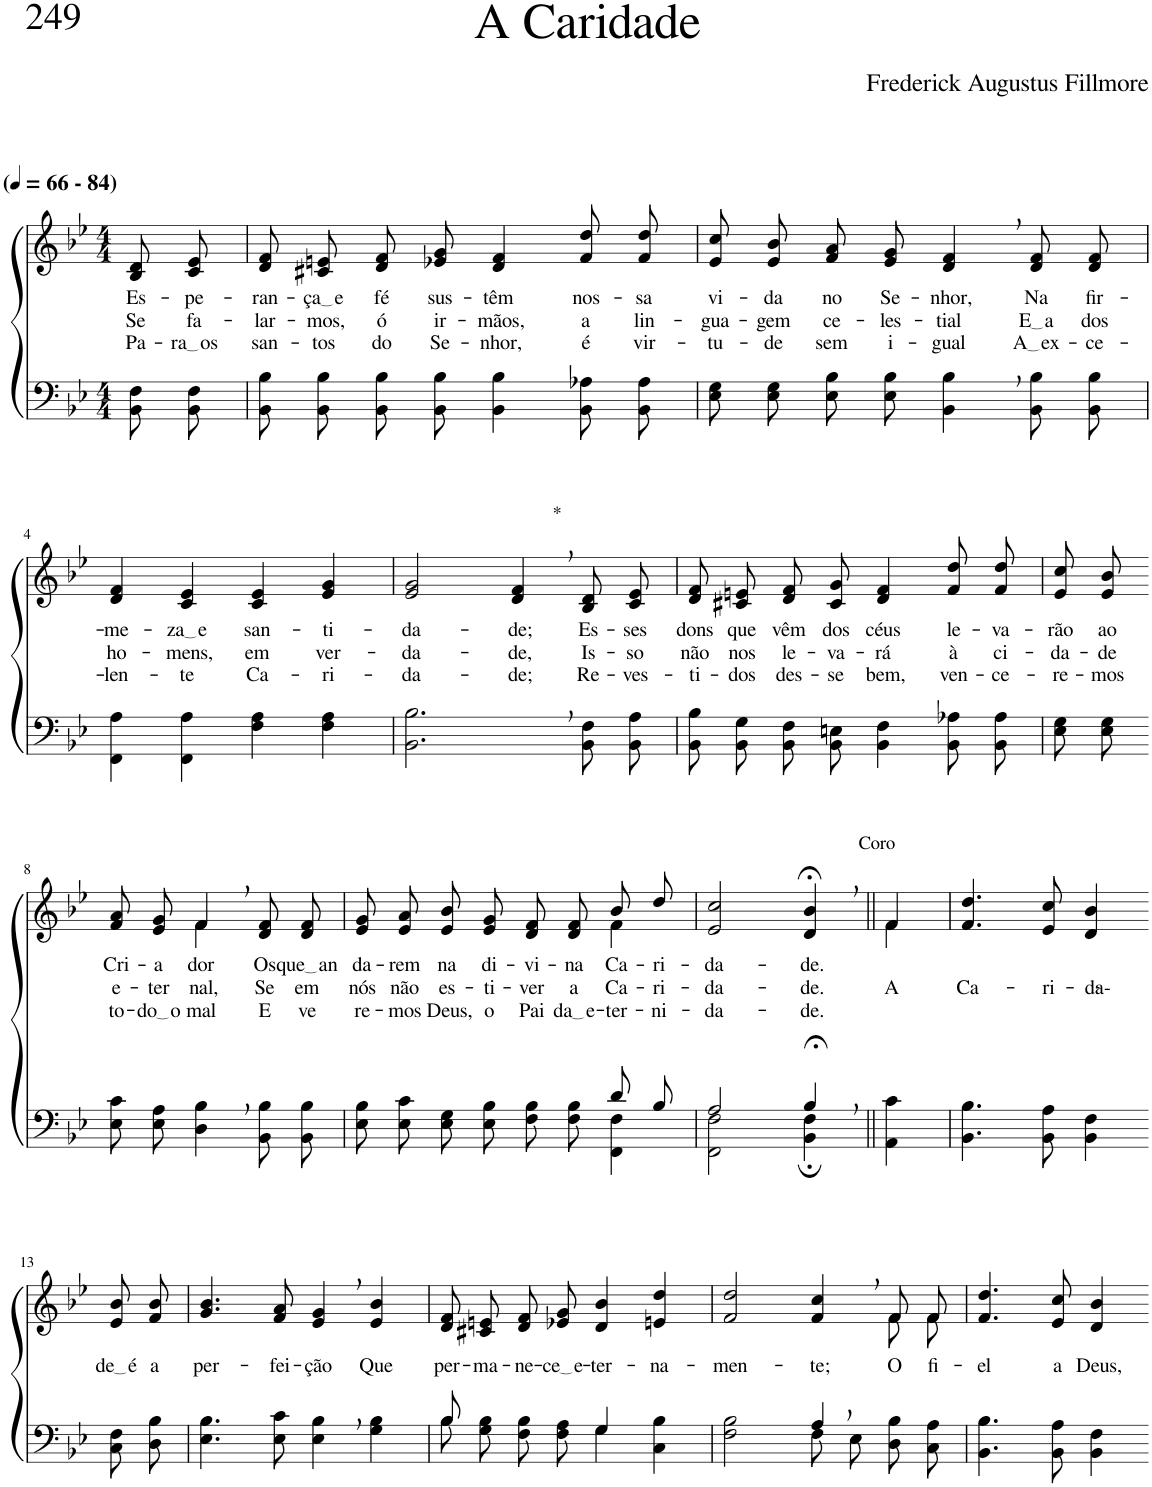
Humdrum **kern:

**kern	**kern	**text	**text	**text
*part2	*part1	*part1	*part1	*part1
*staff2	*staff1	*staff1	*staff1	*staff1
*I"Parte III e IV	*I"Parte I e II	*	*	*
*clefF4	*clefG2	*	*	*
*k[b-e-]	*k[b-e-]	*	*	*
*M4/4	*M4/4	*	*	*
*MM66	*MM66	*	*	*
=1	=1	=1	=1	=1
!	!LO:TX:a:B:t=(	!	!	!
!	!LO:TX:a:B:t=- 84)	!	!	!
!	!	!LO:LY:b	!LO:LY:b	!LO:LY:b
8BB-\ 8F\L	8B-/ 8d/L	Es-	Se	Pa-
!	!	!LO:LY:b	!LO:LY:b	!LO:LY:b
8BB-\ 8F\J	8c/ 8e-/J	-pe-	fa-	ra os
=2	=2	=2	=2	=2
!	!	!LO:LY:b	!LO:LY:b	!LO:LY:b
8BB-\ 8B-\L	8d/ 8f/L	-ran-	-lar-	san-
!	!	!LO:LY:b	!LO:LY:b	!LO:LY:b
8BB-\ 8B-\J	8c#X/ 8en/J	ça e	-mos,	-tos
!	!	!LO:LY:b	!LO:LY:b	!LO:LY:b
8BB-\ 8B-\L	8d/ 8f/L	fé	ó	do
!	!	!LO:LY:b	!LO:LY:b	!LO:LY:b
8BB-\ 8B-\J	8e-X/ 8g/J	sus-	ir-	Se-
!	!	!LO:LY:b	!LO:LY:b	!LO:LY:b
4BB-\ 4B-\	4d/ 4f/	-têm	-mãos,	-nhor,
!	!	!LO:LY:b	!LO:LY:b	!LO:LY:b
8BB-\ 8A-X\L	8f/ 8dd/L	nos-	a	é
!	!	!LO:LY:b	!LO:LY:b	!LO:LY:b
8BB-\ 8A-\J	8f/ 8dd/J	-sa	lin-	vir-
=3	=3	=3	=3	=3
!	!	!LO:LY:b	!LO:LY:b	!LO:LY:b
8E-\ 8G\L	8e-/ 8cc/L	vi-	-gua-	-tu-
!	!	!LO:LY:b	!LO:LY:b	!LO:LY:b
8E-\ 8G\J	8e-/ 8b-/J	-da	-gem	-de
!	!	!LO:LY:b	!LO:LY:b	!LO:LY:b
8E-\ 8B-\L	8f/ 8a/L	no	ce-	sem
!	!	!LO:LY:b	!LO:LY:b	!LO:LY:b
8E-\ 8B-\J	8e-/ 8g/J	Se-	-les-	i-
!	!	!LO:LY:b	!LO:LY:b	!LO:LY:b
4BB-\, 4B-\,	4d/, 4f/,	-nhor,	-tial	-gual
!	!	!LO:LY:b	!LO:LY:b	!LO:LY:b
8BB-\ 8B-\L	8d/ 8f/L	Na	E a	A ex
!	!	!LO:LY:b	!LO:LY:b	!LO:LY:b
8BB-\ 8B-\J	8d/ 8f/J	fir-	dos	-ce-
!!LO:LB:g=z
=4	=4	=4	=4	=4
!	!	!LO:LY:b	!LO:LY:b	!LO:LY:b
4FF\ 4A\	4d/ 4f/	-me-	ho-	-len-
!	!	!LO:LY:b	!LO:LY:b	!LO:LY:b
4FF\ 4A\	4c/ 4e-/	za e	-mens,	-te
!	!	!LO:LY:b	!LO:LY:b	!LO:LY:b
4F\ 4A\	4c/ 4e-/	san-	em	Ca-
!	!	!LO:LY:b	!LO:LY:b	!LO:LY:b
4F\ 4A\	4e-/ 4g/	-ti-	ver-	-ri-
=5	=5	=5	=5	=5
!	!	!LO:LY:b	!LO:LY:b	!LO:LY:b
2.BB-\, 2.B-\,	2e-/ 2g/	-da-	-da-	-da-
!	!LO:TX:a:t=*	!	!	!
!	!	!LO:LY:b	!LO:LY:b	!LO:LY:b
.	4d/, 4f/,	-de;	-de,	-de;
!	!	!LO:LY:b	!LO:LY:b	!LO:LY:b
8BB-\ 8F\L	8B-/ 8d/L	Es-	Is-	Re-
!	!	!LO:LY:b	!LO:LY:b	!LO:LY:b
8BB-\ 8A\J	8c/ 8e-/J	-ses	-so	-ves-
=6	=6	=6	=6	=6
!	!	!LO:LY:b	!LO:LY:b	!LO:LY:b
8BB-\ 8B-\L	8d/ 8f/L	dons	não	-ti-
!	!	!LO:LY:b	!LO:LY:b	!LO:LY:b
8BB-\ 8G\J	8c#X/ 8en/J	que	nos	-dos
!	!	!LO:LY:b	!LO:LY:b	!LO:LY:b
8BB-/ 8F/L	8d/ 8f/L	vêm	le-	des-
!	!	!LO:LY:b	!LO:LY:b	!LO:LY:b
8BB-/ 8En/J	8c#/ 8g/J	dos	-va-	-se
!	!	!LO:LY:b	!LO:LY:b	!LO:LY:b
4BB-\ 4F\	4d/ 4f/	céus	-rá	bem,
!	!	!LO:LY:b	!LO:LY:b	!LO:LY:b
8BB-\ 8A-X\L	8f/ 8dd/L	le-	à	ven-
!	!	!LO:LY:b	!LO:LY:b	!LO:LY:b
8BB-\ 8A-\J	8f/ 8dd/J	-va-	ci-	-ce-
=7	=7	=7	=7	=7
!	!	!LO:LY:b	!LO:LY:b	!LO:LY:b
8E-\ 8G\L	8e-/ 8cc/L	-rão	-da-	-re-
!	!	!LO:LY:b	!LO:LY:b	!LO:LY:b
8E-\ 8G\J	8e-/ 8b-/J	ao	-de	-mos
!!LO:LB:g=z
=8-	=8-	=8-	=8-	=8-
*	*^	*	*	*
!	!	!	!LO:LY:b	!LO:LY:b	!LO:LY:b
8E-\ 8c\L	4ryy	8f/ 8a/L	Cri-	e-	to-
!	!	!	!LO:LY:b	!LO:LY:b	!LO:LY:b
8E-\ 8A\J	.	8e-/ 8g/J	-a-	-ter-	do o
!	!	!	!LO:LY:b	!LO:LY:b	!LO:LY:b
4D\, 4B-\,	4f,\	4f/	-dor	-nal,	mal
!	!	!	!LO:LY:b	!LO:LY:b	!LO:LY:b
8BB-\ 8B-\L	4ryy	8d/ 8f/L	Os	Se	E
!	!	!	!LO:LY:b	!LO:LY:b	!LO:LY:b
8BB-\ 8B-\J	.	8d/ 8f/J	que an	em	ve-
=9	=9	=9	=9	=9	=9
*^	*	*	*	*	*
!	!	!	!	!LO:LY:b	!LO:LY:b	!LO:LY:b
2ryy	8E-\ 8B-\L	8e-/ 8g/L	2.ryy	da-	nós	re-
!	!	!	!	!LO:LY:b	!LO:LY:b	!LO:LY:b
.	8E-\ 8c\J	8e-/ 8a/J	.	-rem	não	-mos
!	!	!	!	!LO:LY:b	!LO:LY:b	!LO:LY:b
.	8E-\ 8G\L	8e-/ 8b-/L	.	na	es-	Deus,
!	!	!	!	!LO:LY:b	!LO:LY:b	!LO:LY:b
.	8E-\ 8B-\J	8e-/ 8g/J	.	di-	-ti-	o
!	!	!	!	!LO:LY:b	!LO:LY:b	!LO:LY:b
4ryy	8F\ 8B-\L	8d/ 8f/L	.	-vi-	-ver	Pai
!	!	!	!	!LO:LY:b	!LO:LY:b	!LO:LY:b
.	8F\ 8B-\J	8d/ 8f/J	.	-na	a	da e
!	!	!	!	!	!	!LO:LY:b
!	!	!	!	!LO:LY:b	!LO:LY:b	!
8d/L	4FF\ 4F\	8b-/L	4f\	-Ca-	Ca-	-ter-
!	!	!	!	!LO:LY:b	!LO:LY:b	!LO:LY:b
8B-/J	.	8dd/J	.	-ri-	-ri-	-ni-
*	*	*v	*v	*	*	*
=10	=10	=10	=10	=10	=10
!	!	!	!LO:LY:b	!LO:LY:b	!LO:LY:b
2A/	2FF\ 2F\	2e-/ 2cc/	-da-	-da-	-da-
!	!	!	!LO:LY:b	!LO:LY:b	!LO:LY:b
4B-;<,/	4BB-\; 4F\;	4d/;<, 4b-/;<,	-de.	-de.	-de.
=11||	=11||	=11||	=11||	=11||	=11||
!	!	!LO:TX:a:t=Coro	!	!	!
!	!	!	!	!LO:LY:b	!
*v	*v	*^	*	*	*
4AA\ 4c\	4f\	4f/	.	A	.
=12	=12	=12	=12	=12	=12
!	!	!	!	!LO:LY:b	!
*	*v	*v	*	*	*
4.BB-\ 4.B-\	4.f/ 4.dd/	.	Ca-	.
!	!	!	!LO:LY:b	!
8BB-\ 8A\	8e-/ 8cc/	.	-ri-	.
!	!	!	!LO:LY:b	!
4BB-\ 4F\	4d/ 4b-/	.	-da--	.
!!LO:LB:g=z
=13-	=13-	=13-	=13-	=13-
!	!	!LO:LY:b	!	!
8C\ 8F\L	8e-/ 8b-/L	de é	.	.
!	!	!LO:LY:b	!	!
8D\ 8B-\J	8f/ 8b-/J	a	.	.
=14	=14	=14	=14	=14
!	!	!LO:LY:b	!	!
4.E-\ 4.B-\	4.g/ 4.b-/	per-	.	.
!	!	!LO:LY:b	!	!
8E-\ 8c\	8f/ 8a/	-fei-	.	.
!	!	!LO:LY:b	!	!
4E-\, 4B-\,	4e-/, 4g/,	-ção	.	.
!	!	!LO:LY:b	!	!
4G\ 4B-\	4e-/ 4b-/	Que	.	.
=15	=15	=15	=15	=15
*^	*	*	*	*
!	!	!	!LO:LY:b	!	!
8B-/	8B-\L	8d/ 8f/L	per-	.	.
!	!	!	!LO:LY:b	!	!
4.ryy	8G\ 8B-\J	8c#X/ 8en/J	-ma-	.	.
!	!	!	!LO:LY:b	!	!
.	8F\ 8B-\L	8d/ 8f/L	-ne-	.	.
!	!	!	!LO:LY:b	!	!
.	8F\ 8A\J	8e-X/ 8g/J	ce e	.	.
!	!	!	!LO:LY:b	!	!
4G/	4G\	4d/ 4b-/	-ter-	.	.
!	!	!	!LO:LY:b	!	!
4ryy	4C\ 4B-\	4en/ 4dd/	-na-	.	.
=16	=16	=16	=16	=16	=16
!	!	!	!LO:LY:b	!	!
*	*	*^	*	*	*
2ryy	2F\ 2B-\	2f/ 2dd/	2.ryy	-men-	.	.
!	!	!	!	!LO:LY:b	!	!
4A,/	8F\L	4f/, 4cc/,	.	-te;	.	.
.	8E-\J	.	.	.	.	.
!	!	!	!	!LO:LY:b	!	!
4ryy	8D\ 8B-\L	8f/L	8f\L	O	.	.
!	!	!	!	!LO:LY:b	!	!
.	8C\ 8A\J	8f/J	8f\J	fi-	.	.
=17	=17	=17	=17	=17	=17	=17
!	!	!	!	!LO:LY:b	!	!
*v	*v	*	*	*	*	*
*	*v	*v	*	*	*
4.BB-\ 4.B-\	4.f/ 4.dd/	-el	.	.
!	!	!LO:LY:b	!	!
8BB-\ 8A\	8e-/ 8cc/	a	.	.
!	!	!LO:LY:b	!	!
4BB-\ 4F\	4d/ 4b-/	Deus,	.	.
=-	=-	=-	=-	=-
*-	*-	*-	*-	*-
